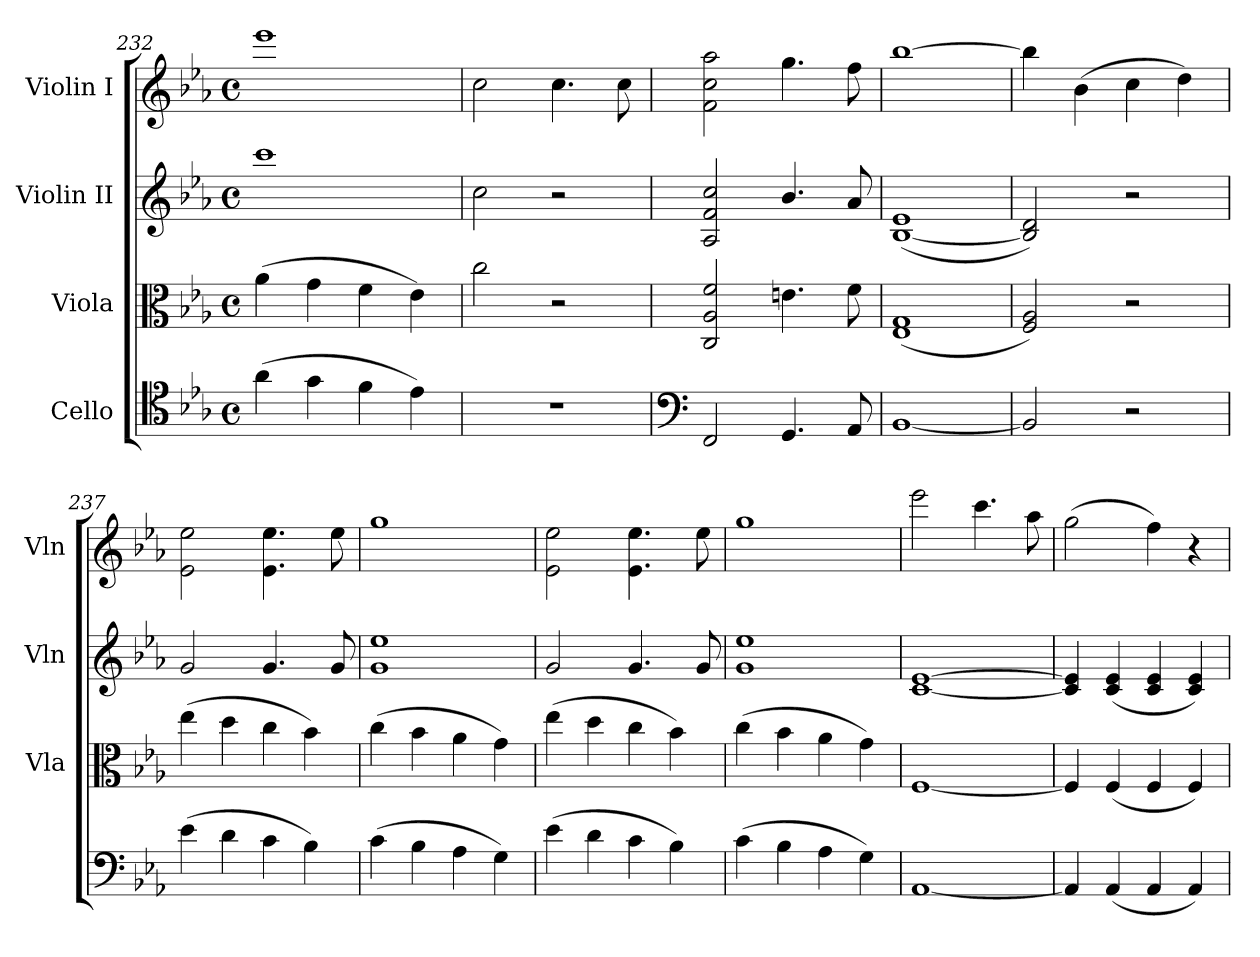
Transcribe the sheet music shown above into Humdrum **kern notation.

**kern	**kern	**kern	**kern
*part4	*part3	*part2	*part1
*staff4	*staff3	*staff2	*staff1
*I"Cello	*I"Viola	*I"Violin II	*I"Violin I
*	*I'Vla	*I'Vln	*I'Vln
*clefC4	*clefC3	*clefG2	*clefG2
*k[b-e-a-]	*k[b-e-a-]	*k[b-e-a-]	*k[b-e-a-]
*M4/4	*M4/4	*M4/4	*M4/4
*met(c)	*met(c)	*met(c)	*met(c)
=232	=232	=232	=232
(>4a-\	(>4a-\	1ccc	1eee-
4g\	4g\	.	.
4f\	4f\	.	.
4e-\)	4e-\)	.	.
=233	=233	=233	=233
1r	2cc\	2cc\	2cc\
.	2r	2r	4.cc\
.	.	.	8cc\
=234	=234	=234	=234
*clefF4	*	*	*
2FF/	2C/ 2A-/ 2f/	2A-/ 2f/ 2cc/	2f\ 2cc\ 2aa-\
4.GG/	4.en\	4.b-/	4.gg\
8AA-/	8f\	8a-/	8ff\
=235	=235	=235	=235
[1BB-	(<1E- 1G	(>[1B- 1e-	[1bb-
!!LO:LB:g=z
=236	=236	=236	=236
2BB-/]	2F/ 2A-/)	2B-/] 2d/)	4bb-\]
.	.	.	(>4b-\
2r	2r	2r	4cc\
.	.	.	4dd\)
=237	=237	=237	=237
(>4e-\	(>4ee-\	2g/	2e-\ 2ee-\
4d\	4dd\	.	.
4c\	4cc\	4.g/	4.e-\ 4.ee-\
4B-\)	4b-\)	.	.
.	.	8g/	8ee-\
=238	=238	=238	=238
(>4c\	(>4cc\	1g 1ee-	1gg
4B-\	4b-\	.	.
4A-\	4a-\	.	.
4G\)	4g\)	.	.
=239	=239	=239	=239
(>4e-\	(>4ee-\	2g/	2e-\ 2ee-\
4d\	4dd\	.	.
4c\	4cc\	4.g/	4.e-\ 4.ee-\
4B-\)	4b-\)	.	.
.	.	8g/	8ee-\
=240	=240	=240	=240
(>4c\	(>4cc\	1g 1ee-	1gg
4B-\	4b-\	.	.
4A-\	4a-\	.	.
4G\)	4g\)	.	.
=241	=241	=241	=241
[1AA-	[1F	[1c [1e-	2eee-\
.	.	.	4.ccc\
.	.	.	8aa-\
=242	=242	=242	=242
4AA-/]	4F/]	4c/] 4e-/]	(>2gg\
(<4AA-/	(<4F/	(<4c/ 4e-/	.
4AA-/	4F/	4c/ 4e-/	4ff\)
4AA-/)	4F/)	4c/ 4e-/)	4r
=	=	=	=
*-	*-	*-	*-
